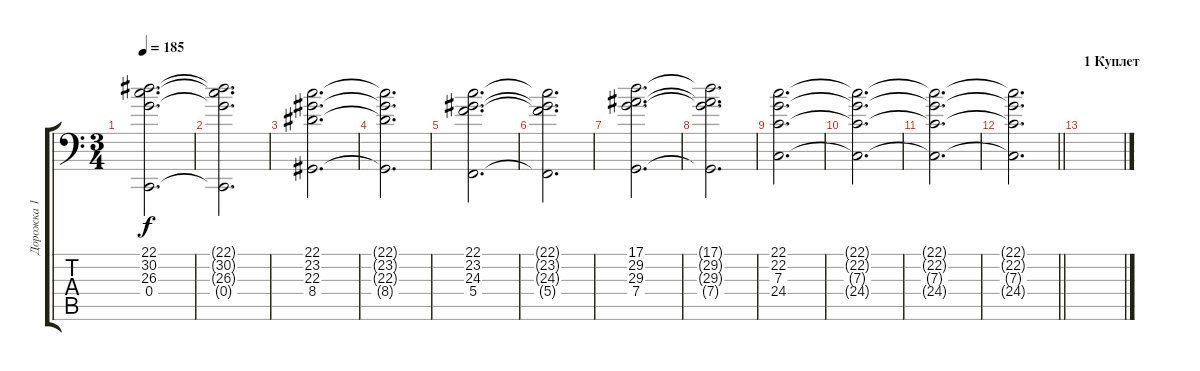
\track ("Дорожка 1" "Дорожка 1") {instrument pad4choir}
\staff {score tabs}
\tuning (D3 A2 F2 C2 G1 C1) {hide}
\ts (3 4)
\tempo 185
\clef f4
\ks c
(22.1 30.2 26.3 0.4).2{d dy f} |
(22.1{t} 30.2{t} 26.3{t} 0.4{t}).2{d} |
(22.1 23.2 22.3 8.4).2{d} |
(22.1{t} 23.2{t} 22.3{t} 8.4{t}).2{d} |
(22.1 23.2 24.3 5.4).2{d} |
(22.1{t} 23.2{t} 24.3{t} 5.4{t}).2{d} |
(17.1 29.2 29.3 7.4).2{d} |
(17.1{t} 29.2{t} 29.3{t} 7.4{t}).2{d} |
(22.1 22.2 7.3 24.4).2{d} |
(22.1{t} 22.2{t} 7.3{t} 24.4{t}).2{d} |
(22.1{t} 22.2{t} 7.3{t} 24.4{t}).2{d} |
\barLineRight lightlight
(22.1{t} 22.2{t} 7.3{t} 24.4{t}).2{d} |
\section ("" "1 Куплет")
